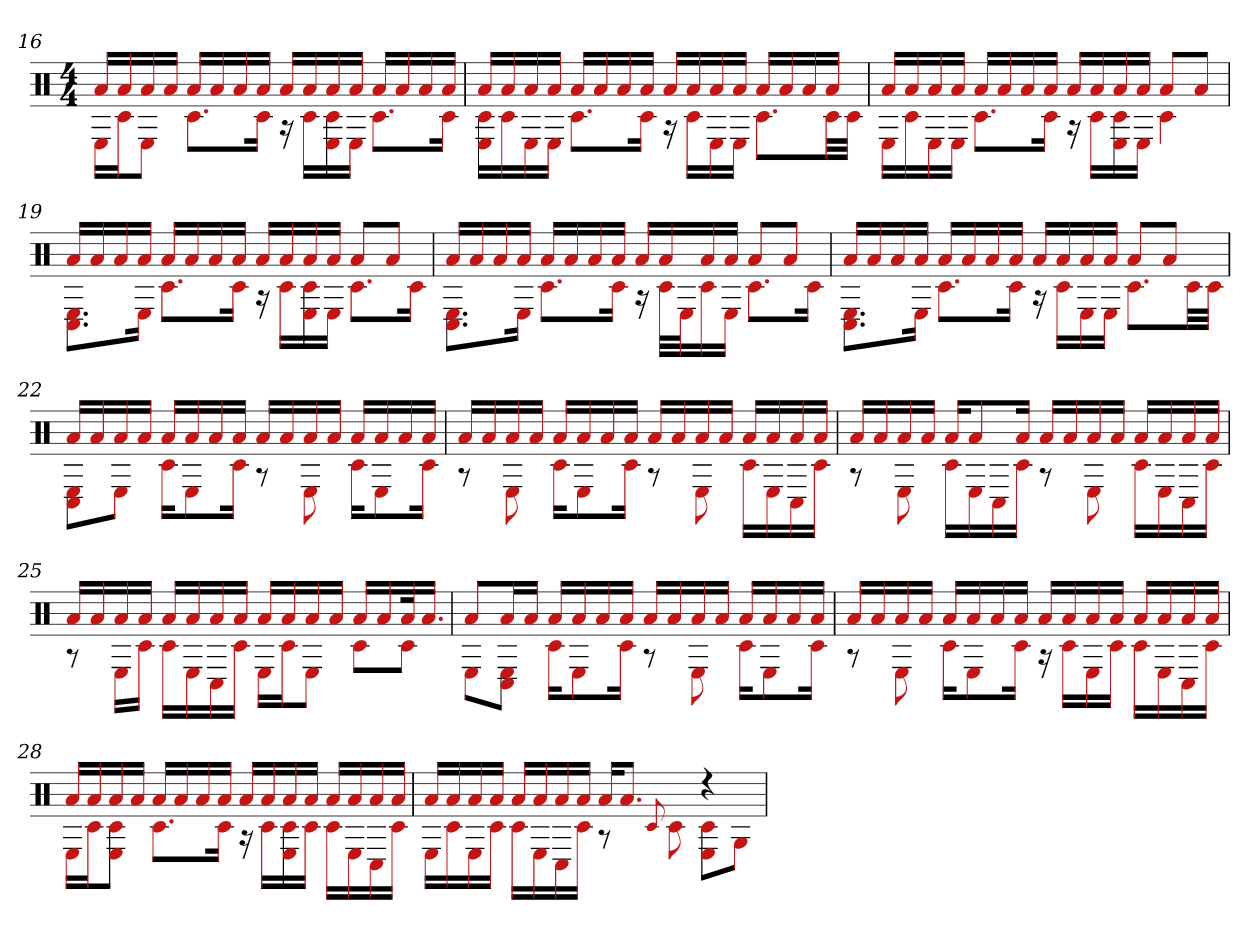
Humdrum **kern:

**kern
*part1
*staff1
*clefX
*k[]
*M4/4
=16
*^
16aLL	16ELL
16a	16c#J
16a	8EJ
16aJJ	.
16aLL	8.c#L
16a	.
16a	.
16aJJ	16c#Jk
16aLL	16r
16a	16c#LL
16a	16E 16c#
16aJJ	16EJJ
16aLL	8.c#L
16a	.
16a	.
16aJJ	16c#Jk
=17	=17
16aLL	16c# 16ELL
16a	16c#
16a	16E
16aJJ	16EJJ
16aLL	8.c#L
16a	.
16a	.
16aJJ	16c#Jk
16aLL	16r
16a	16c#LL
16a	16E
16aJJ	16EJJ
16aLL	8.c#L
16a	.
16a	.
16aJJ	32c#LL
.	32c#JJJ
=18	=18
16aLL	16ELL
16a	16c#
16a	16E
16aJJ	16EJJ
16aLL	8.c#L
16a	.
16a	.
16aJJ	16c#Jk
16aLL	16r
16a	16c#LL
16a	16E 16c#
16aJJ	16EJJ
8aL	4c#
8aJ	.
=19	=19
16aLL	8.E 8.C#L
16a	.
16a	.
16aJJ	16EJk
16aLL	8.c#L
16a	.
16a	.
16aJJ	16c#Jk
16aLL	16r
16a	16c#LL
16a	16E 16c#
16aJJ	16EJJ
8aL	8.c#L
8aJ	.
.	16c#Jk
=20	=20
16aLL	8.C# 8.EL
16a	.
16a	.
16aJJ	16EJk
16aLL	8.c#L
16a	.
16a	.
16aJJ	16c#Jk
16aLL	16r
16a	32c#LLL
.	32EJ
16a	16c#
16aJJ	16EJJ
8aL	8.c#L
8aJ	.
.	16c#Jk
=21	=21
16aLL	8.C# 8.EL
16a	.
16a	.
16aJJ	16EJk
16aLL	8.c#L
16a	.
16a	.
16aJJ	16c#Jk
16aLL	16r
16a	16c#LL
16a	16E
16aJJ	16EJJ
8aL	8.c#L
8aJ	.
.	32c#LL
.	32c#JJJ
=22	=22
16aLL	8C# 8EL
16a	.
16a	8EJ
16aJJ	.
16aLL	16c#KL
16a	8E
16a	.
16aJJ	16c#Jk
16aLL	8r
16a	.
16a	8E
16aJJ	.
16aLL	16c#KL
16a	8E
16a	.
16aJJ	16c#Jk
=23	=23
16aLL	8r
16a	.
16a	8E
16aJJ	.
16aLL	16c#KL
16a	8E
16a	.
16aJJ	16c#Jk
16aLL	8r
16a	.
16a	8E
16aJJ	.
16aLL	16c#LL
16a	16E
16a	16C#
16aJJ	16c#JJ
=24	=24
16aLL	8r
16a	.
16a	8E
16aJJ	.
16aKL	16c#LL
8a	16E
.	16C#
16aJk	16c#JJ
16aLL	8r
16a	.
16a	8E
16aJJ	.
16aLL	16c#LL
16a	16E
16a	16C#
16aJJ	16c#JJ
=25	=25
16aLL	8r
16a	.
16a	16ELL
16aJJ	16c#JJ
16aLL	16c#LL
16a	16E
16a	16C#
16aJJ	16c#JJ
16aLL	16ELL
16a	16c#J
16a	8EJ
16aJJ	.
16aLL	8c#L
16a	.
32ak	8c#J
16.aJJ	.
=26	=26
8aL	8EL
16aL	8C# 8EJ
16aJJ	.
16aLL	16c#KL
16a	8E
16a	.
16aJJ	16c#Jk
16aLL	8r
16a	.
16a	8E
16aJJ	.
16aLL	16c#KL
16a	8E
16a	.
16aJJ	16c#Jk
=27	=27
16aLL	8r
16a	.
16a	8E
16aJJ	.
16aLL	16c#KL
16a	8E
16a	.
16aJJ	16c#Jk
16aLL	16r
16a	16c#LL
16a	16E
16aJJ	16c#JJ
16aLL	16c#LL
16a	16E
16a	16C#
16aJJ	16c#JJ
=28	=28
16aLL	16ELL
16a	16c#J
16a	8c# 8EJ
16aJJ	.
16aLL	8.c#L
16a	.
16a	.
16aJJ	16c#Jk
16aLL	16r
16a	16c#LL
16a	16c# 16E
16aJJ	16c#JJ
16aLL	16c#LL
16a	16E
16a	16C#
16aJJ	16c#JJ
=29	=29
16aLL	16ELL
16a	16c#
16a	16E
16aJJ	16c#JJ
16aLL	16c#LL
16a	16E
16a	16C#
16aJJ	16c#JJ
16aKL	8r
8.aJ	.
.	8qqc#
.	8c#
4r	8c# 8EL
.	8GJ
*v	*v
=
*-
